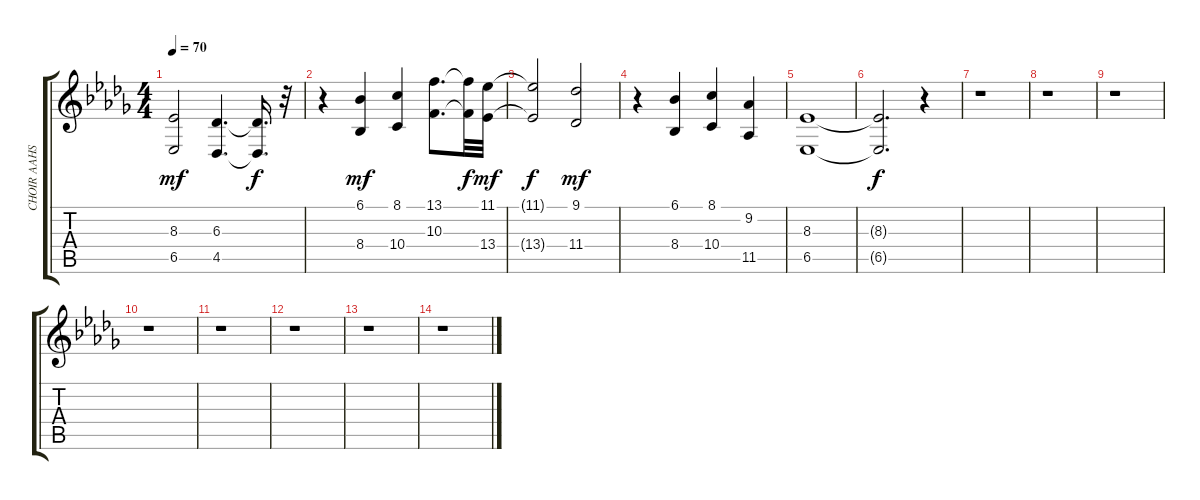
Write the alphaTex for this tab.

\track ("CHOIR AAHS" "CHOIR AAHS") {instrument choiraahs}
\staff {score tabs}
\tuning (E4 B3 G3 D3 A2 E2) {hide}
\ts (4 4)
\tempo 70
\clef g2
\ks bbminor
(8.3 6.5).2{dy mf} (6.3 4.5).4{d} (6.3{t} 4.5{t}).16{d dy f} r.32 |
r.4 (6.1 8.4).4{dy mf} (8.1 10.4).4 (13.1 10.3).8{d} (13.1{t} 10.3{t}).32{dy f} (11.1 13.4).32{dy mf} |
(11.1{t} 13.4{t}).2{dy f} (9.1 11.4).2{dy mf} |
r.4 (6.1 8.4).4 (8.1 10.4).4 (9.2 11.5).4 |
(8.3 6.5).1 |
(8.3{t} 6.5{t}).2{d dy f} r.4 |
r.1 |
r.1 |
r.1 |
r.1 |
r.1 |
r.1 |
r.1 |
r.1
